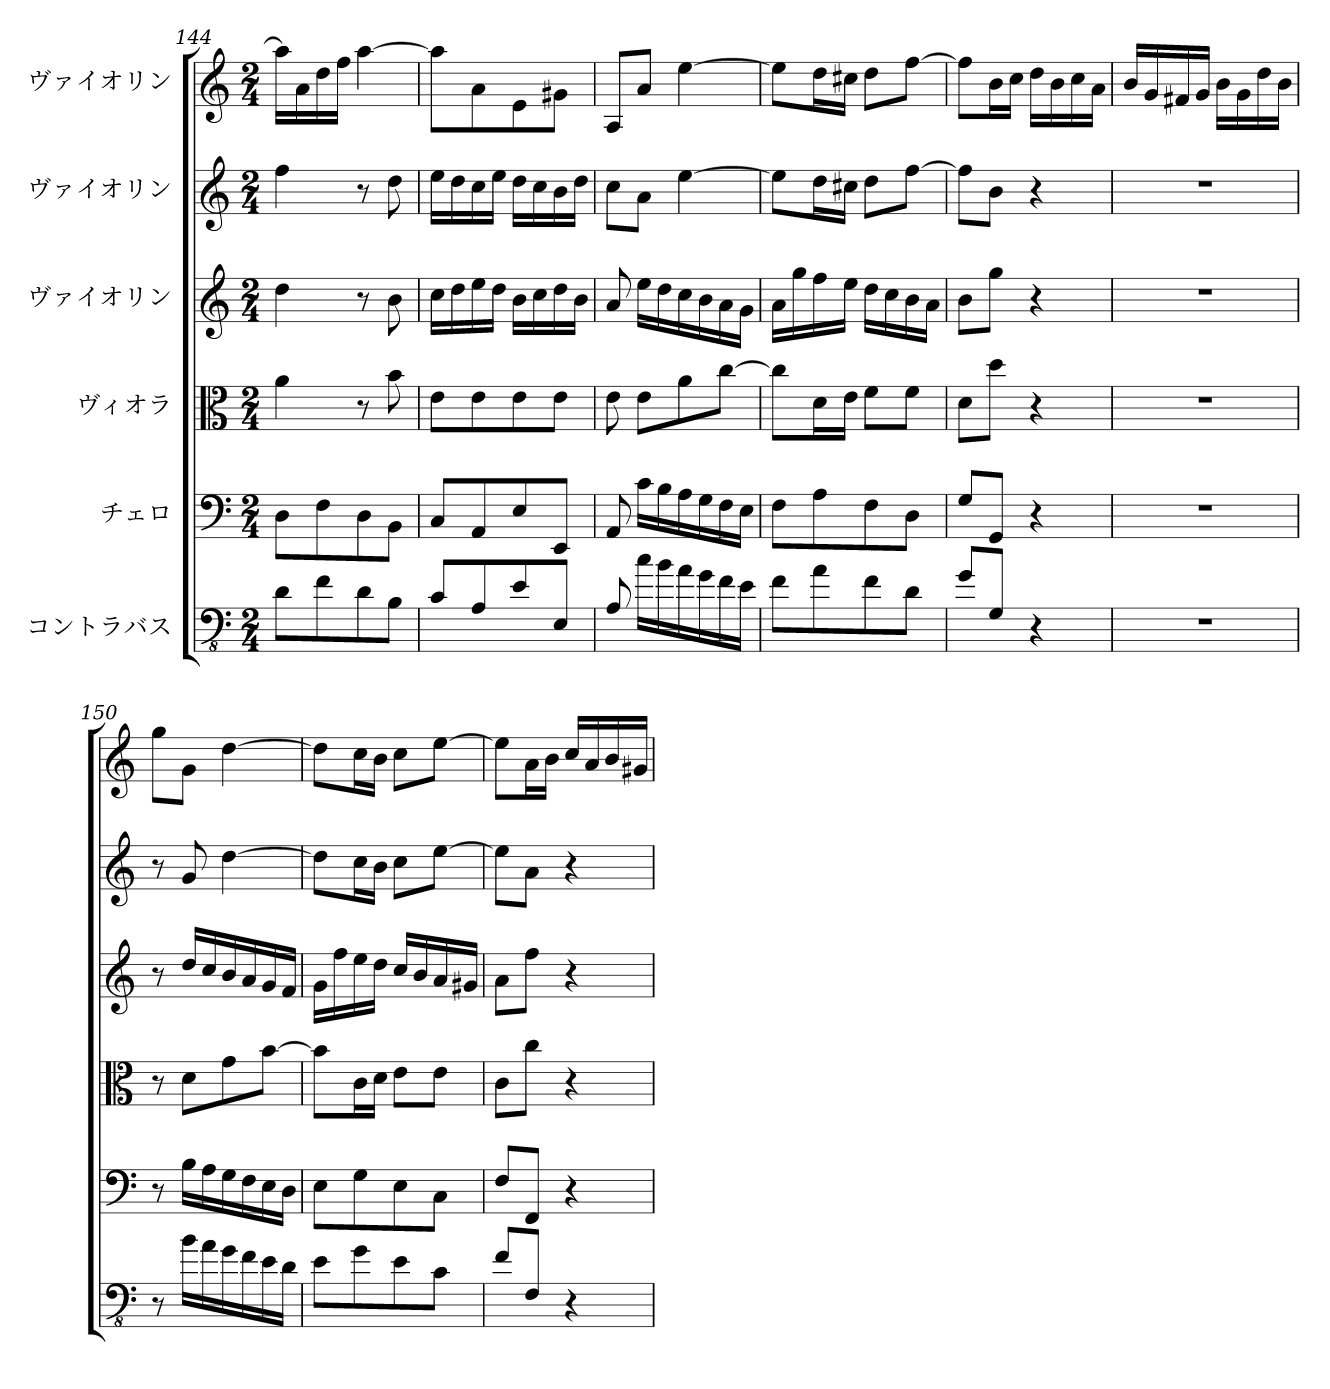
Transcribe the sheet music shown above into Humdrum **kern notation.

**kern	**kern	**kern	**kern	**kern	**kern
*part6	*part5	*part4	*part3	*part2	*part1
*staff6	*staff5	*staff4	*staff3	*staff2	*staff1
*I"コントラバス	*I"チェロ	*I"ヴィオラ	*I"ヴァイオリン	*I"ヴァイオリン	*I"ヴァイオリン
*clefFv4	*clefF4	*clefC3	*clefG2	*clefG2	*clefG2
*ITrd7c12	*	*	*	*	*
*k[]	*k[]	*k[]	*k[]	*k[]	*k[]
*M2/4	*M2/4	*M2/4	*M2/4	*M2/4	*M2/4
=144	=144	=144	=144	=144	=144
8DD\L	8D\L	4a\	4dd\	4ff\	16aa\LL]
.	.	.	.	.	16a\
8FF\	8F\	.	.	.	16dd\
.	.	.	.	.	16ff\JJ
8DD\	8D\	8r	8r	8r	[4aa\
8BBB\J	8BB\J	8b\	8b\	8dd\	.
!!LO:LB:g=z
=145	=145	=145	=145	=145	=145
8CC/L	8C/L	8e\L	16cc\LL	16ee\LL	8aa\L]
.	.	.	16dd\	16dd\	.
8AAA/	8AA/	8e\	16ee\	16cc\	8a\
.	.	.	16dd\JJ	16ee\JJ	.
8EE/	8E/	8e\	16b\LL	16dd\LL	8e\
.	.	.	16cc\	16cc\	.
8EEE/J	8EE/J	8e\J	16dd\	16b\	8g#X\J
.	.	.	16b\JJ	16dd\JJ	.
=146	=146	=146	=146	=146	=146
8AAA/	8AA/	8e\	8a/	8cc\L	8A/L
16C\LL	16c\LL	8e\L	16ee\LL	8a\J	8a/J
16BB\	16B\	.	16dd\	.	.
16AA\	16A\	8a\	16cc\	[4ee\	[4ee\
16GG\	16G\	.	16b\	.	.
16FF\	16F\	[8cc\J	16a\	.	.
16EE\JJ	16E\JJ	.	16g\JJ	.	.
=147	=147	=147	=147	=147	=147
8FF\L	8F\L	8cc\L]	16a\LL	8ee\L]	8ee\L]
.	.	.	16gg\	.	.
8AA\	8A\	16d\L	16ff\	16dd\L	16dd\L
.	.	16e\JJ	16ee\JJ	16cc#X\JJ	16cc#X\JJ
8FF\	8F\	8f\L	16dd\LL	8dd\L	8dd\L
.	.	.	16cc\	.	.
8DD\J	8D\J	8f\J	16b\	[8ff\J	[8ff\J
.	.	.	16a\JJ	.	.
=148	=148	=148	=148	=148	=148
8GG/L	8G/L	8d\L	8b\L	8ff\L]	8ff\L]
8GGG/J	8GG/J	8dd\J	8gg\J	8b\J	16b\L
.	.	.	.	.	16cc\JJ
4r	4r	4r	4r	4r	16dd\LL
.	.	.	.	.	16b\
.	.	.	.	.	16cc\
.	.	.	.	.	16a\JJ
=149	=149	=149	=149	=149	=149
2r	2r	2r	2r	2r	16b/LL
.	.	.	.	.	16g/
.	.	.	.	.	16f#X/
.	.	.	.	.	16g/JJ
.	.	.	.	.	16b\LL
.	.	.	.	.	16g\
.	.	.	.	.	16dd\
.	.	.	.	.	16b\JJ
!!LO:PB:g=z
=150	=150	=150	=150	=150	=150
8r	8r	8r	8r	8r	8gg\L
16BB\LL	16B\LL	8d\L	16dd/LL	8g/	8g\J
16AA\	16A\	.	16cc/	.	.
16GG\	16G\	8g\	16b/	[4dd\	[4dd\
16FF\	16F\	.	16a/	.	.
16EE\	16E\	[8b\J	16g/	.	.
16DD\JJ	16D\JJ	.	16f/JJ	.	.
=151	=151	=151	=151	=151	=151
8EE\L	8E\L	8b\L]	16g\LL	8dd\L]	8dd\L]
.	.	.	16ff\	.	.
8GG\	8G\	16c\L	16ee\	16cc\L	16cc\L
.	.	16d\JJ	16dd\JJ	16b\JJ	16b\JJ
8EE\	8E\	8e\L	16cc/LL	8cc\L	8cc\L
.	.	.	16b/	.	.
8CC\J	8C\J	8e\J	16a/	[8ee\J	[8ee\J
.	.	.	16g#X/JJ	.	.
=152	=152	=152	=152	=152	=152
8FF/L	8F/L	8c\L	8a\L	8ee\L]	8ee\L]
8FFF/J	8FF/J	8cc\J	8ff\J	8a\J	16a\L
.	.	.	.	.	16b\JJ
4r	4r	4r	4r	4r	16cc/LL
.	.	.	.	.	16a/
.	.	.	.	.	16b/
.	.	.	.	.	16g#X/JJ
=	=	=	=	=	=
*-	*-	*-	*-	*-	*-
